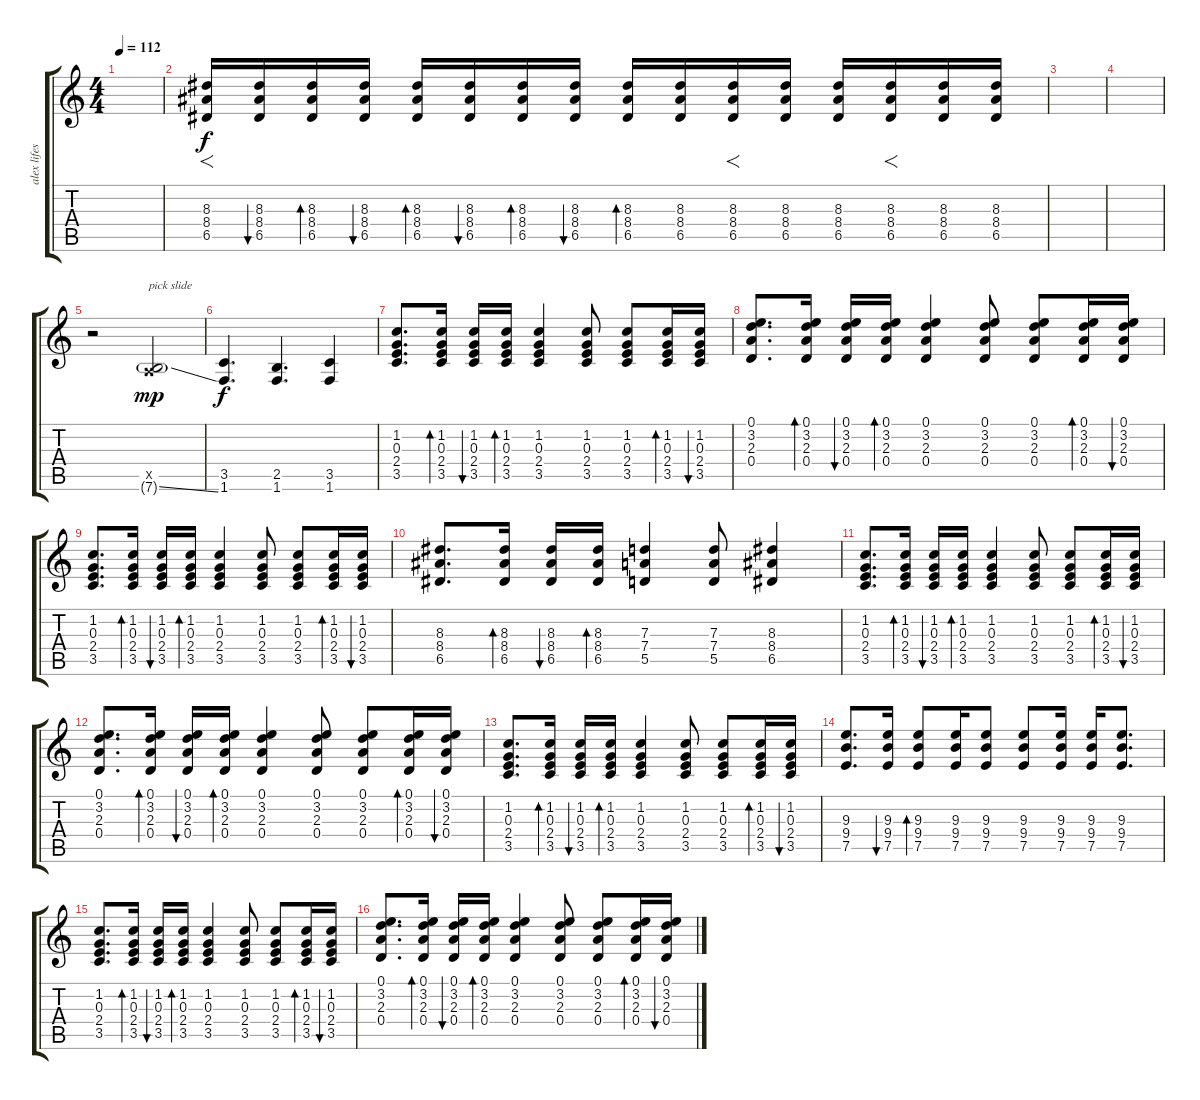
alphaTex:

\track ("alex lifeson" "alex lifes") {instrument distortionguitar}
\staff {score tabs}
\tuning (E4 B3 G3 D3 A2 E2) {hide}
\ts (4 4)
\tempo 112
\clef g2
\ks c
|
(8.3 8.4 6.5).16{f} (8.3 8.4 6.5).16{bu 60} (8.3 8.4 6.5).16{bd 60} (8.3 8.4 6.5).16{bu 60} (8.3 8.4 6.5).16{bd 60} (8.3 8.4 6.5).16{bu 60} (8.3 8.4 6.5).16{bd 60} (8.3 8.4 6.5).16{bu 60} (8.3 8.4 6.5).16{bd 60} (8.3 8.4 6.5).16 (8.3 8.4 6.5).16{f} (8.3 8.4 6.5).16 (8.3 8.4 6.5).16 (8.3 8.4 6.5).16{f} (8.3 8.4 6.5).16 (8.3 8.4 6.5).16 |
|
|
r.2{volume 13 instrument overdrivenguitar} (0.5{x} 7.6{ss g}).2{txt "pick slide" dy mp} |
(3.5 1.6).4{d dy f} (2.5 1.6).4{d} (3.5 1.6).4 |
(1.2 0.3 2.4 3.5).8{d} (1.2 0.3 2.4 3.5).16{bd 60} (1.2 0.3 2.4 3.5).16{bu 60} (1.2 0.3 2.4 3.5).16{bd 60} (1.2 0.3 2.4 3.5).4 (1.2 0.3 2.4 3.5).8 (1.2 0.3 2.4 3.5).8 (1.2 0.3 2.4 3.5).16{bd 60} (1.2 0.3 2.4 3.5).16{bu 60} |
(0.1 3.2 2.3 0.4).8{d} (0.1 3.2 2.3 0.4).16{bd 60} (0.1 3.2 2.3 0.4).16{bu 60} (0.1 3.2 2.3 0.4).16{bd 60} (0.1 3.2 2.3 0.4).4 (0.1 3.2 2.3 0.4).8 (0.1 3.2 2.3 0.4).8 (0.1 3.2 2.3 0.4).16{bd 60} (0.1 3.2 2.3 0.4).16{bu 60} |
(1.2 0.3 2.4 3.5).8{d} (1.2 0.3 2.4 3.5).16{bd 60} (1.2 0.3 2.4 3.5).16{bu 60} (1.2 0.3 2.4 3.5).16{bd 60} (1.2 0.3 2.4 3.5).4 (1.2 0.3 2.4 3.5).8 (1.2 0.3 2.4 3.5).8 (1.2 0.3 2.4 3.5).16{bd 60} (1.2 0.3 2.4 3.5).16{bu 60} |
(8.3 8.4 6.5).8{d} (8.3 8.4 6.5).16{bd 60} (8.3 8.4 6.5).16{bu 60} (8.3 8.4 6.5).16{bd 60} (7.3 7.4 5.5).4 (7.3 7.4 5.5).8 (8.3 8.4 6.5).4 |
(1.2 0.3 2.4 3.5).8{d} (1.2 0.3 2.4 3.5).16{bd 60} (1.2 0.3 2.4 3.5).16{bu 60} (1.2 0.3 2.4 3.5).16{bd 60} (1.2 0.3 2.4 3.5).4 (1.2 0.3 2.4 3.5).8 (1.2 0.3 2.4 3.5).8 (1.2 0.3 2.4 3.5).16{bd 60} (1.2 0.3 2.4 3.5).16{bu 60} |
(0.1 3.2 2.3 0.4).8{d} (0.1 3.2 2.3 0.4).16{bd 60} (0.1 3.2 2.3 0.4).16{bu 60} (0.1 3.2 2.3 0.4).16{bd 60} (0.1 3.2 2.3 0.4).4 (0.1 3.2 2.3 0.4).8 (0.1 3.2 2.3 0.4).8 (0.1 3.2 2.3 0.4).16{bd 60} (0.1 3.2 2.3 0.4).16{bu 60} |
(1.2 0.3 2.4 3.5).8{d} (1.2 0.3 2.4 3.5).16{bd 60} (1.2 0.3 2.4 3.5).16{bu 60} (1.2 0.3 2.4 3.5).16{bd 60} (1.2 0.3 2.4 3.5).4 (1.2 0.3 2.4 3.5).8 (1.2 0.3 2.4 3.5).8 (1.2 0.3 2.4 3.5).16{bd 60} (1.2 0.3 2.4 3.5).16{bu 60} |
(9.3 9.4 7.5).8{d} (9.3 9.4 7.5).16{bu 60} (9.3 9.4 7.5).8{bd 60} (9.3 9.4 7.5).16 (9.3 9.4 7.5).8 (9.3 9.4 7.5).8 (9.3 9.4 7.5).16 (9.3 9.4 7.5).16 (9.3 9.4 7.5).8{d} |
(1.2 0.3 2.4 3.5).8{d} (1.2 0.3 2.4 3.5).16{bd 60} (1.2 0.3 2.4 3.5).16{bu 60} (1.2 0.3 2.4 3.5).16{bd 60} (1.2 0.3 2.4 3.5).4 (1.2 0.3 2.4 3.5).8 (1.2 0.3 2.4 3.5).8 (1.2 0.3 2.4 3.5).16{bd 60} (1.2 0.3 2.4 3.5).16{bu 60} |
(0.1 3.2 2.3 0.4).8{d} (0.1 3.2 2.3 0.4).16{bd 60} (0.1 3.2 2.3 0.4).16{bu 60} (0.1 3.2 2.3 0.4).16{bd 60} (0.1 3.2 2.3 0.4).4 (0.1 3.2 2.3 0.4).8 (0.1 3.2 2.3 0.4).8 (0.1 3.2 2.3 0.4).16{bd 60} (0.1 3.2 2.3 0.4).16{bu 60}
